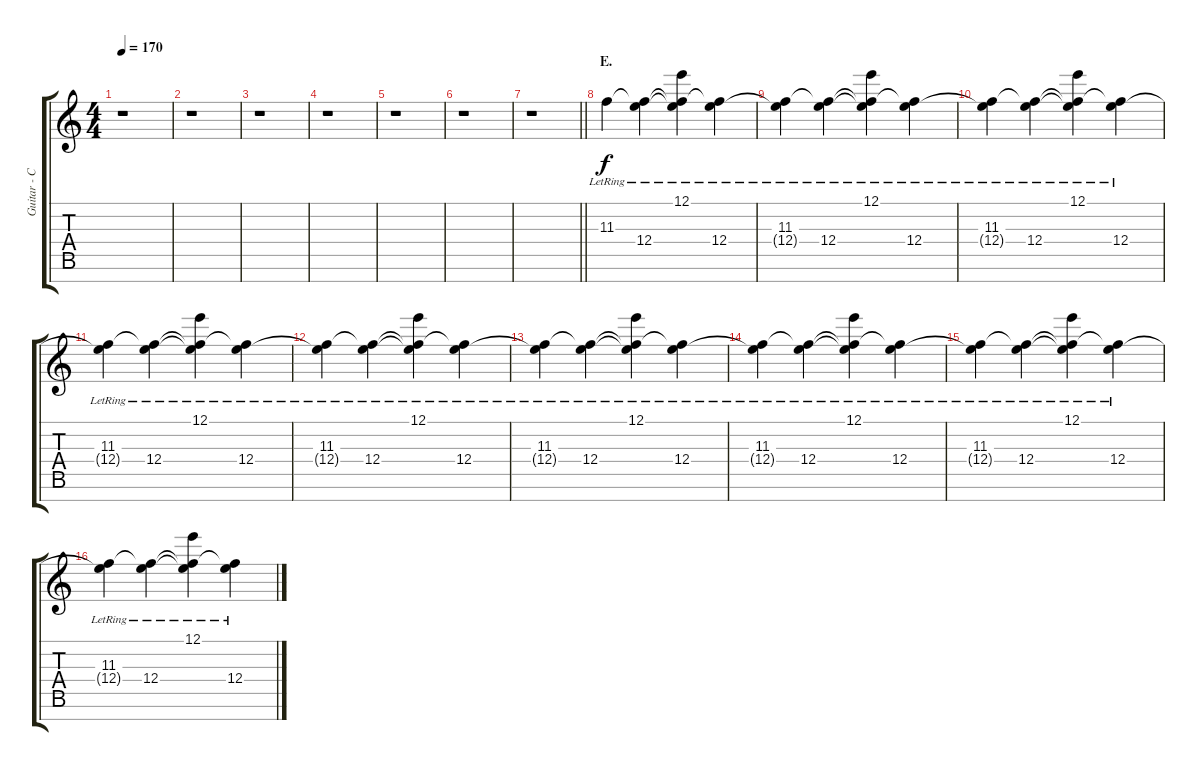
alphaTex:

\track ("Guitar - Center" "Guitar - C") {instrument electricguitarjazz}
\staff {score tabs}
\tuning (E4 B3 Gb3 E3 B2 E2 B1) {hide}
\ts (4 4)
\tempo 170
\clef g2
\ks c
r.1{dy f} |
r.1 |
r.1 |
r.1 |
r.1 |
r.1 |
\barLineRight lightlight
r.1 |
\section ("" "E.")
11.3{lr}.4 (11.3{t} 12.4{lr}).4 (12.1{lr} 11.3{t} 12.4{t}).4 (11.3{t} 12.4{lr}).4 |
(11.3{lr} 12.4{t}).4 (11.3{t} 12.4{lr}).4 (12.1{lr} 11.3{t} 12.4{t}).4 (11.3{t} 12.4{lr}).4 |
(11.3{lr} 12.4{t}).4 (11.3{t} 12.4{lr}).4 (12.1{lr} 11.3{t} 12.4{t}).4 (11.3{t} 12.4{lr}).4 |
(11.3{lr} 12.4{t}).4 (11.3{t} 12.4{lr}).4 (12.1{lr} 11.3{t} 12.4{t}).4 (11.3{t} 12.4{lr}).4 |
(11.3{lr} 12.4{t}).4 (11.3{t} 12.4{lr}).4 (12.1{lr} 11.3{t} 12.4{t}).4 (11.3{t} 12.4{lr}).4 |
(11.3{lr} 12.4{t}).4 (11.3{t} 12.4{lr}).4 (12.1{lr} 11.3{t} 12.4{t}).4 (11.3{t} 12.4{lr}).4 |
(11.3{lr} 12.4{t}).4 (11.3{t} 12.4{lr}).4 (12.1{lr} 11.3{t} 12.4{t}).4 (11.3{t} 12.4{lr}).4 |
(11.3{lr} 12.4{t}).4 (11.3{t} 12.4{lr}).4 (12.1{lr} 11.3{t} 12.4{t}).4 (11.3{t} 12.4{lr}).4 |
(11.3{lr} 12.4{t}).4 (11.3{t} 12.4{lr}).4 (12.1{lr} 11.3{t} 12.4{t}).4 (11.3{t} 12.4{lr}).4
